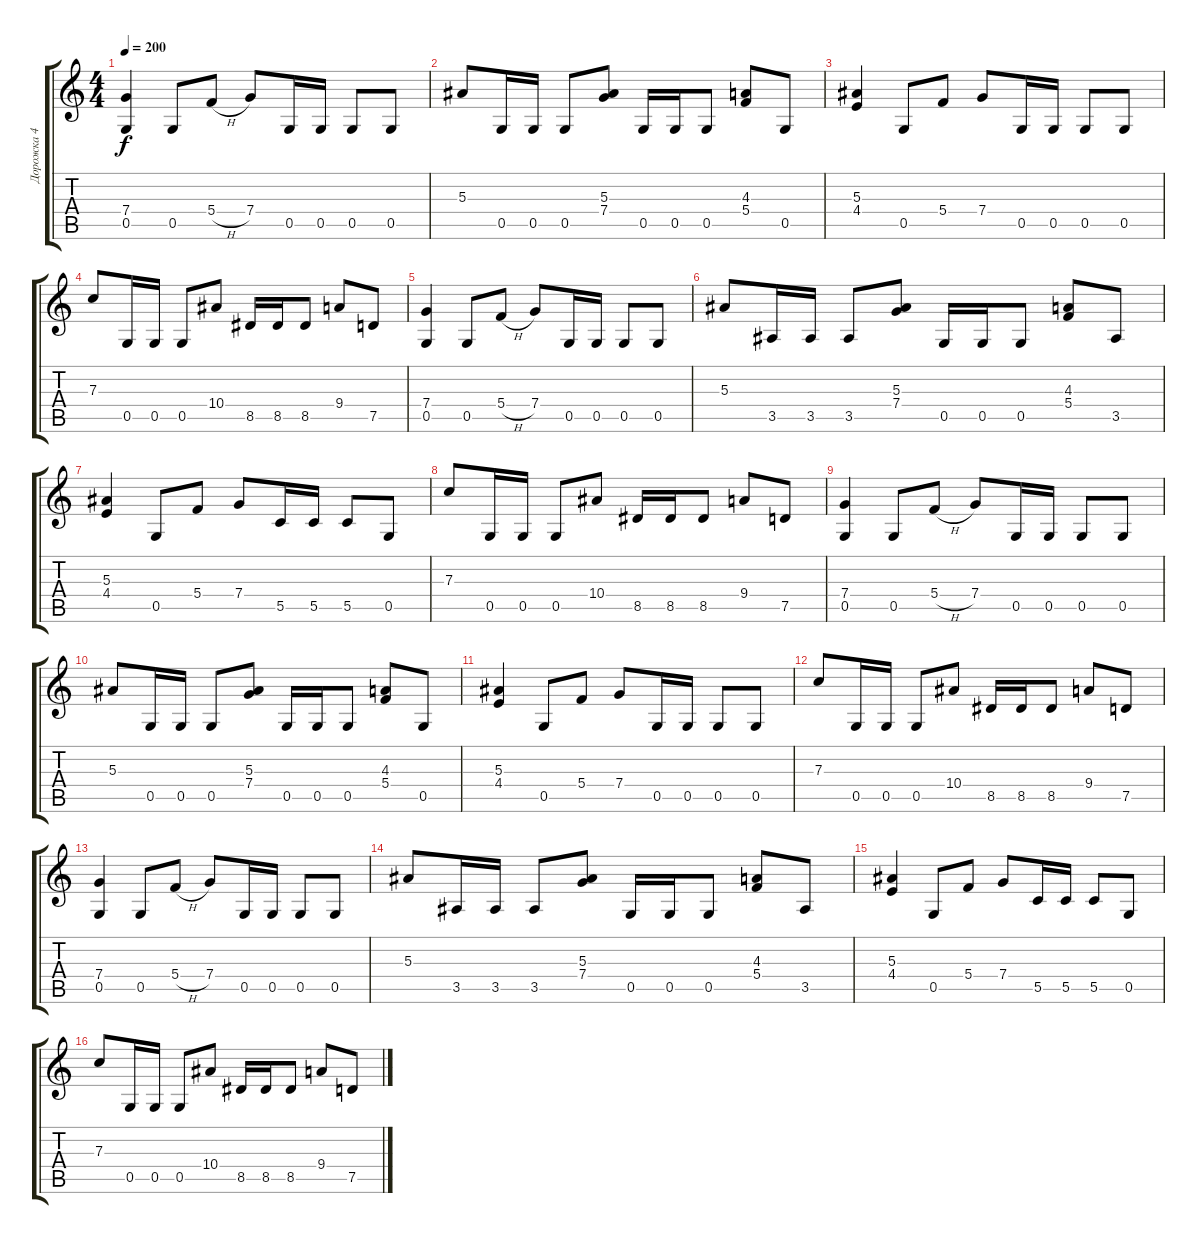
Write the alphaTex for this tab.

\track ("Дорожка 4" "Дорожка 4") {instrument distortionguitar}
\staff {score tabs}
\tuning (D4 A3 F3 C3 G2 D2) {hide}
\ts (4 4)
\tempo 200
\clef g2
\ks c
(7.4 0.5).4{dy f} 0.5.8 5.4{h}.8 7.4.8 0.5.16 0.5.16 0.5.8 0.5.8 |
5.3.8 0.5.16 0.5.16 0.5.8 (5.3 7.4).8 0.5.16 0.5.16 0.5.8 (4.3 5.4).8 0.5.8 |
(5.3 4.4).4 0.5.8 5.4.8 7.4.8 0.5.16 0.5.16 0.5.8 0.5.8 |
7.3.8 0.5.16 0.5.16 0.5.8 10.4.8 8.5.16 8.5.16 8.5.8 9.4.8 7.5.8 |
(7.4 0.5).4 0.5.8 5.4{h}.8 7.4.8 0.5.16 0.5.16 0.5.8 0.5.8 |
5.3.8 3.5.16 3.5.16 3.5.8 (5.3 7.4).8 0.5.16 0.5.16 0.5.8 (4.3 5.4).8 3.5.8 |
(5.3 4.4).4 0.5.8 5.4.8 7.4.8 5.5.16 5.5.16 5.5.8 0.5.8 |
7.3.8 0.5.16 0.5.16 0.5.8 10.4.8 8.5.16 8.5.16 8.5.8 9.4.8 7.5.8 |
(7.4 0.5).4 0.5.8 5.4{h}.8 7.4.8 0.5.16 0.5.16 0.5.8 0.5.8 |
5.3.8 0.5.16 0.5.16 0.5.8 (5.3 7.4).8 0.5.16 0.5.16 0.5.8 (4.3 5.4).8 0.5.8 |
(5.3 4.4).4 0.5.8 5.4.8 7.4.8 0.5.16 0.5.16 0.5.8 0.5.8 |
7.3.8 0.5.16 0.5.16 0.5.8 10.4.8 8.5.16 8.5.16 8.5.8 9.4.8 7.5.8 |
(7.4 0.5).4 0.5.8 5.4{h}.8 7.4.8 0.5.16 0.5.16 0.5.8 0.5.8 |
5.3.8 3.5.16 3.5.16 3.5.8 (5.3 7.4).8 0.5.16 0.5.16 0.5.8 (4.3 5.4).8 3.5.8 |
(5.3 4.4).4 0.5.8 5.4.8 7.4.8 5.5.16 5.5.16 5.5.8 0.5.8 |
7.3.8 0.5.16 0.5.16 0.5.8 10.4.8 8.5.16 8.5.16 8.5.8 9.4.8 7.5.8
